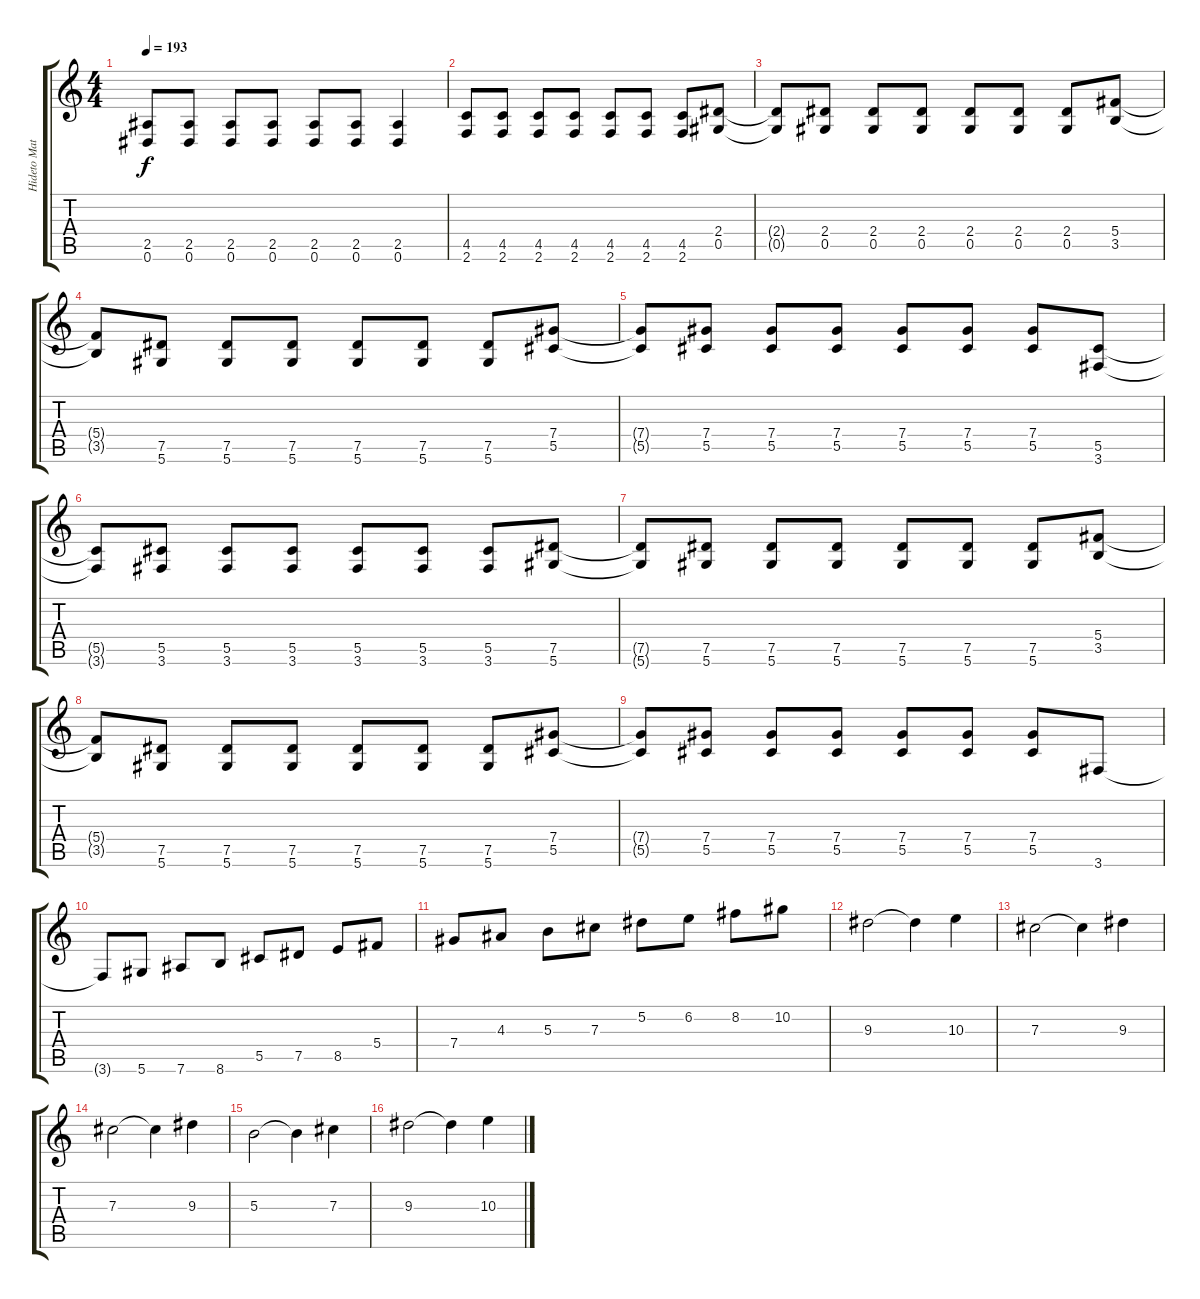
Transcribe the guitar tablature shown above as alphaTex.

\track ("Hideto Matsumoto (Hide)" "Hideto Mat") {instrument distortionguitar}
\staff {score tabs}
\tuning (Eb4 Bb3 Gb3 Db3 Ab2 Eb2) {hide}
\ts (4 4)
\tempo 193
\clef g2
\ks c
(2.5{t} 0.6{t}).8{dy f} (2.5 0.6).8 (2.5 0.6).8 (2.5 0.6).8 (2.5 0.6).8 (2.5 0.6).8 (2.5 0.6).4 |
(4.5 2.6).8 (4.5 2.6).8 (4.5 2.6).8 (4.5 2.6).8 (4.5 2.6).8 (4.5 2.6).8 (4.5 2.6).8 (2.4 0.5).8 |
(2.4{t} 0.5{t}).8 (2.4 0.5).8 (2.4 0.5).8 (2.4 0.5).8 (2.4 0.5).8 (2.4 0.5).8 (2.4 0.5).8 (5.4 3.5).8 |
(5.4{t} 3.5{t}).8 (7.5 5.6).8 (7.5 5.6).8 (7.5 5.6).8 (7.5 5.6).8 (7.5 5.6).8 (7.5 5.6).8 (7.4 5.5).8 |
(7.4{t} 5.5{t}).8 (7.4 5.5).8 (7.4 5.5).8 (7.4 5.5).8 (7.4 5.5).8 (7.4 5.5).8 (7.4 5.5).8 (5.5 3.6).8 |
(5.5{t} 3.6{t}).8 (5.5 3.6).8 (5.5 3.6).8 (5.5 3.6).8 (5.5 3.6).8 (5.5 3.6).8 (5.5 3.6).8 (7.5 5.6).8 |
(7.5{t} 5.6{t}).8 (7.5 5.6).8 (7.5 5.6).8 (7.5 5.6).8 (7.5 5.6).8 (7.5 5.6).8 (7.5 5.6).8 (5.4 3.5).8 |
(5.4{t} 3.5{t}).8 (7.5 5.6).8 (7.5 5.6).8 (7.5 5.6).8 (7.5 5.6).8 (7.5 5.6).8 (7.5 5.6).8 (7.4 5.5).8 |
(7.4{t} 5.5{t}).8 (7.4 5.5).8 (7.4 5.5).8 (7.4 5.5).8 (7.4 5.5).8 (7.4 5.5).8 (7.4 5.5).8 3.6.8{volume 16 balance 8} |
3.6{t}.8 5.6.8 7.6.8 8.6.8 5.5.8 7.5.8 8.5.8 5.4.8 |
7.4.8 4.3.8 5.3.8 7.3.8 5.2.8 6.2.8 8.2.8 10.2.8 |
9.3.2 9.3{t}.4 10.3.4 |
7.3.2 7.3{t}.4 9.3.4 |
7.3.2 7.3{t}.4 9.3.4 |
5.3.2 5.3{t}.4 7.3.4 |
9.3.2 9.3{t}.4 10.3.4
